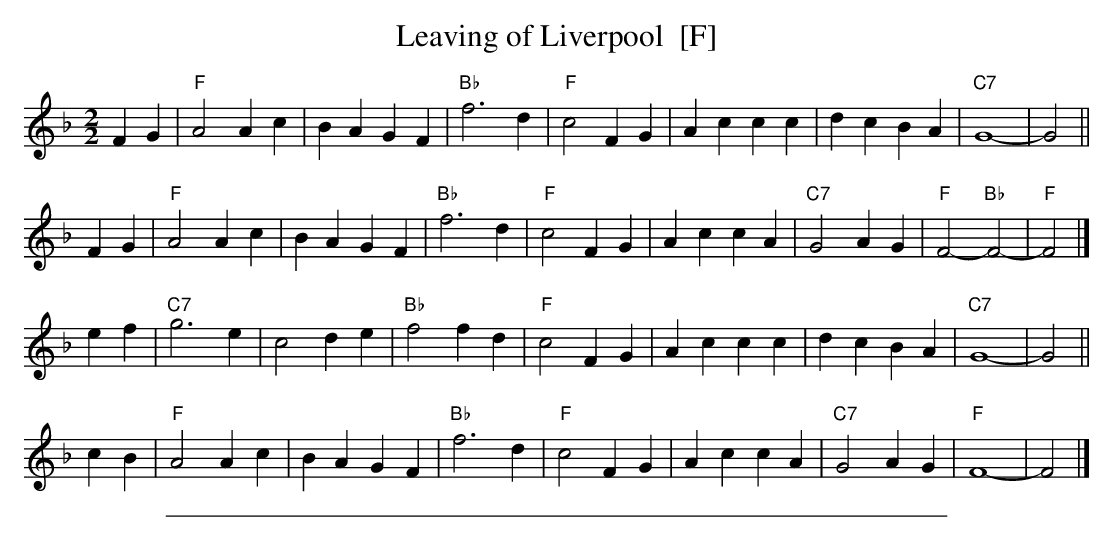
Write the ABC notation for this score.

X:1
T: Leaving of Liverpool  [F]
M: 2/2
L: 1/4
K: F
FG | "F"A2 Ac | BA GF | "Bb"f3  d | "F"c2 FG | Ac cc |     dc BA | "C7"G4- |    G2 ||
FG | "F"A2 Ac | BA GF | "Bb"f3  d | "F"c2 FG | Ac cA | "C7"G2 AG |"F"F2- "Bb"F2-| "F"F2 |]
ef | "C7"g3 e | c2 de | "Bb"f2 fd | "F"c2 FG | Ac cc |     dc BA | "C7"G4- |    G2 ||
cB | "F"A2 Ac | BA GF | "Bb"f3  d | "F"c2 FG | Ac cA | "C7"G2 AG |  "F"F4- |    F2 |]
